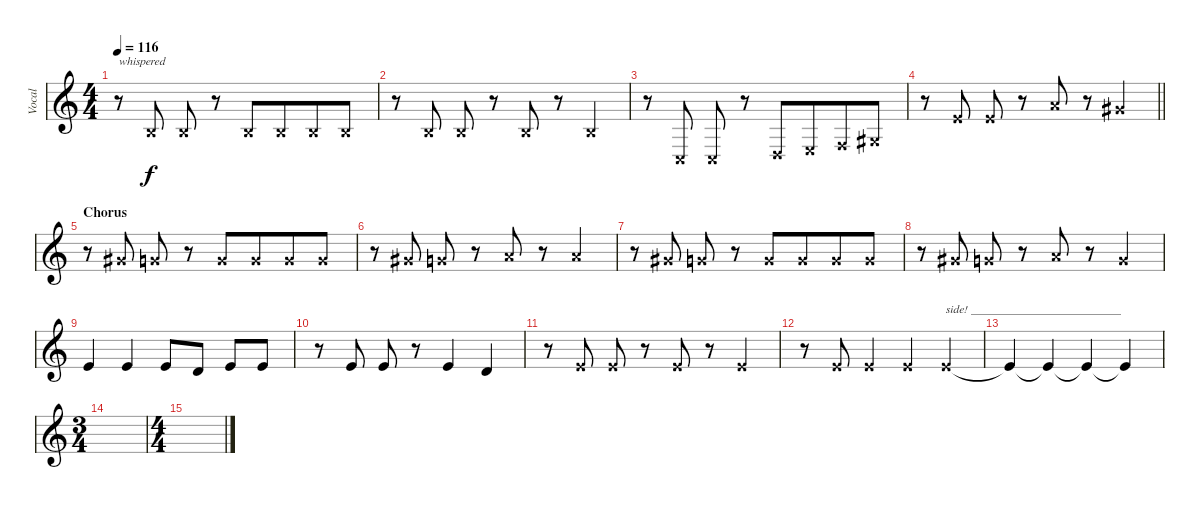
\track ("Vocal" "Vocal") {instrument violin}
\staff {score}
\tuning (E4 B3 G3 D3 A2 D2) {hide}
\ts (4 4)
\tempo 116
\clef g2
\ks c
r.8{txt "whispered" dy f} 0.2{x}.8 0.2{x}.8 r.8 0.2{x}.8 0.2{x}.8{beam merge} 0.2{x}.8 0.2{x}.8 |
r.8 0.2{x}.8 0.2{x}.8 r.8 0.2{x}.8 r.8 0.2{x}.4 |
r.8 3.5{x}.8 3.5{x}.8 r.8 0.4{x}.8 2.4{x}.8{beam merge} 3.4{x}.8 1.3{x}.8 |
\barLineRight lightlight
r.8 0.1{x}.8 0.1{x}.8 r.8 5.1{x}.8 r.8 4.1{x}.4 |
\section ("" "Chorus")
r.8 4.1{x}.8 3.1{x}.8 r.8 3.1{x}.8 3.1{x}.8{beam merge} 3.1{x}.8 3.1{x}.8 |
r.8 4.1{x}.8 3.1{x}.8 r.8 5.1{x}.8 r.8 5.1{x}.4 |
r.8 4.1{x}.8 3.1{x}.8 r.8 3.1{x}.8 3.1{x}.8{beam merge} 3.1{x}.8 3.1{x}.8 |
r.8 4.1{x}.8 3.1{x}.8 r.8 5.1{x}.8 r.8 3.1{x}.4 |
0.1.4 0.1.4 0.1.8 3.2.8 0.1.8 0.1.8 |
r.8 0.1.8 0.1.8 r.8 0.1.4 3.2.4 |
r.8 0.1{x}.8 0.1{x}.8 r.8 0.1{x}.8 r.8 0.1{x}.4 |
r.8 0.1{x}.8 0.1{x}.4 0.1{x}.4 0.1{x}.4{txt "side! _________________________"} |
0.1{t}.4 0.1{t}.4 0.1{t}.4 0.1{t}.4 |
\ts (3 4)
|
\ts (4 4)
